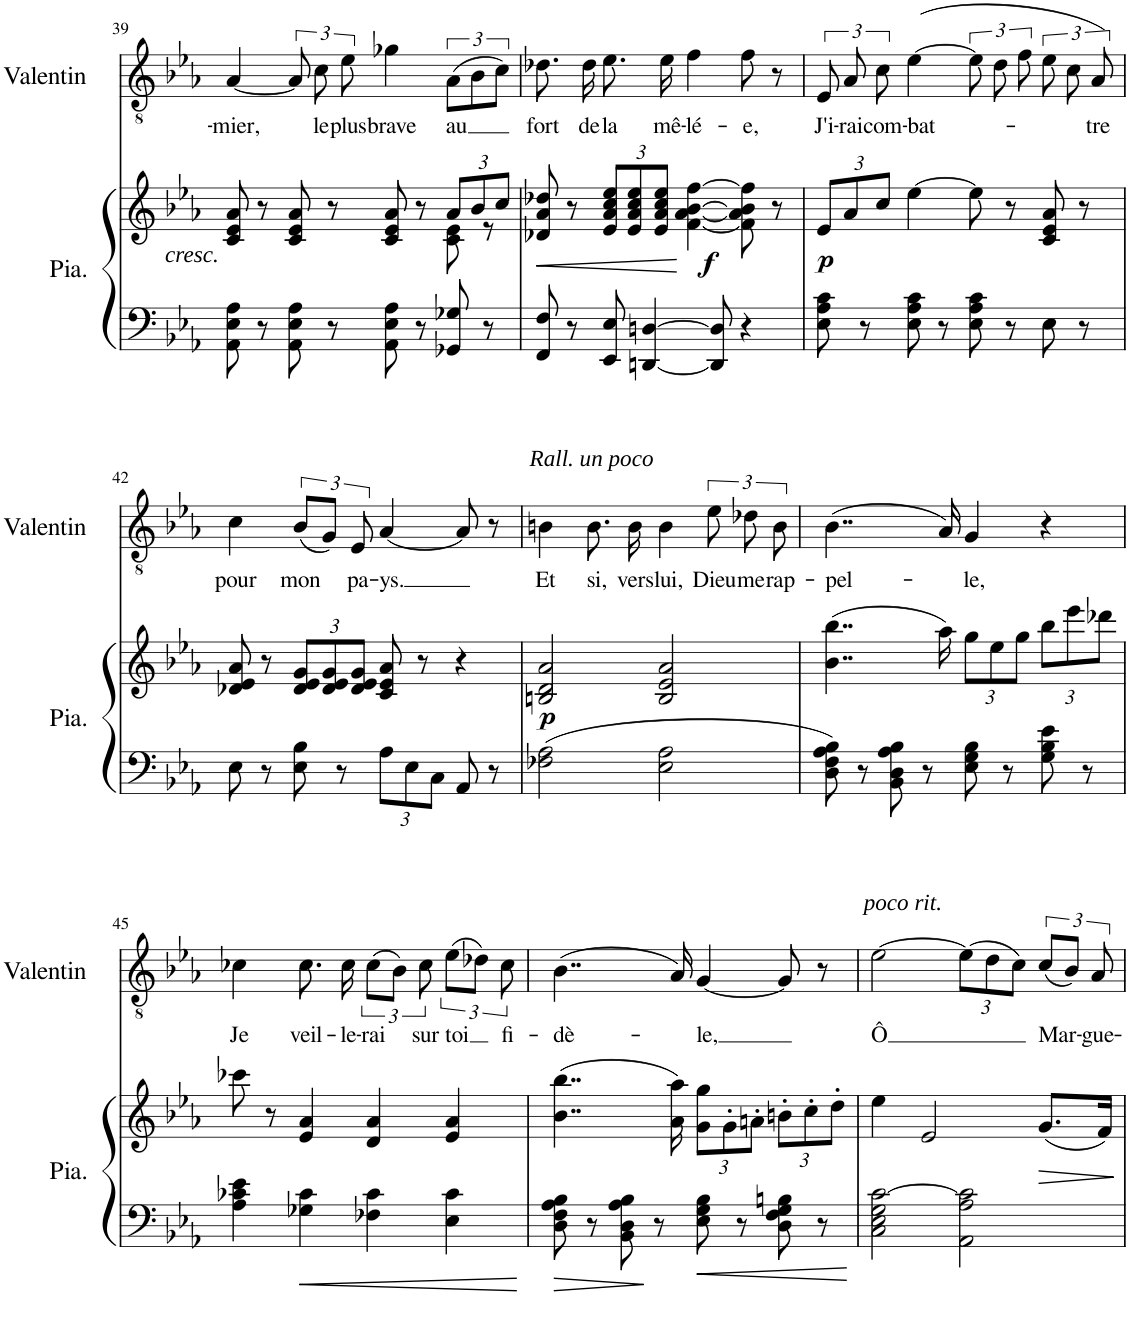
**kern	**kern	**dynam	**kern	**text
*part2	*part2	*part2	*part1	*part1
*staff3	*staff2	*staff2/3	*staff1	*staff1
*I"Piano	*	*	*I"Valentin	*
*I'Pia.	*	*	*I'Valentin	*
!!LO:PB:g=z
*clefF4	*clefG2	*	*clefGv2	*
*k[b-e-a-]	*k[b-e-a-]	*	*k[b-e-a-]	*
*M4/4	*M4/4	*	*M4/4	*
=39	=39	=39	=39	=39
*	*^	*	*	*
!LO:TX:a:i:t=cresc.	!	!	!	!	!
!	!	!	!	!	!LO:LY:b
8AA-\ 8E-\ 8A-\	8c/ 8e-/ 8a-/	2.ryy	.	[4A-/	-mier,
8r	8r	.	.	.	.
8AA-\ 8E-\ 8A-\	8c/ 8e-/ 8a-/	.	.	12A-/]	.
!	!	!	!	!	!LO:LY:b
.	.	.	.	12c\	le
8r	8r	.	.	.	.
!	!	!	!	!	!LO:LY:b
.	.	.	.	12e-\	plus
!	!	!	!	!	!LO:LY:b
8AA-\ 8E-\ 8A-\	8c/ 8e-/ 8a-/	.	.	4g-X\	brave
8r	8r	.	.	.	.
*	*Xbrackettup	*	*	*	*
!	!	!	!	!	!LO:LY:b
8GG-X/ 8G-X/	12a-/L	8c\ 8e-\	.	(12A-\L	au
.	12b-/	.	.	12B-\	.
8r	.	8r	.	.	.
.	12cc/J	.	.	12c\J)	.
*	*v	*v	*	*	*
=40	=40	=40	=40	=40
!	!	!LO:HP:b	!	!LO:LY:b
8FF/ 8F/	8d-X/ 8a-/ 8dd-X/	<	8.d-X\	fort
8r	8r	.	.	.
!	!	!	!	!LO:LY:b
.	.	.	16d-\	de
!	!	!	!	!LO:LY:b
8EE-/ 8E-/	12e-/ 12a-/ 12cc/ 12ee-/L	.	8.e-\	la
.	12e-/ 12a-/ 12cc/ 12ee-/	.	.	.
[4DDn/ [4Dn/	.	.	.	.
.	12e-/ 12a-/ 12cc/ 12ee-/J	.	.	.
!	!	!	!	!LO:LY:b
.	.	.	16e-\	mê-
!	!	!LO:DY:n=1:b	!	!LO:LY:b
.	[4f\ [4a-\ [4b-\ [4ff\	[ f	4f\	-lé-
8DD/] 8D/]	.	.	.	.
!	!	!	!	!LO:LY:b
4r	8f\] 8a-\] 8b-\] 8ff\]	.	8f\	-e,
.	8r	.	8r	.
=41	=41	=41	=41	=41
!	!	!LO:DY:b	!	!LO:LY:b
8E-\ 8A-\ 8c\	12e-/L	p	12E-/	J'i-
!	!	!	!	!LO:LY:b
.	12a-/	.	12A-/	-rai
8r	.	.	.	.
!	!	!	!	!LO:LY:b
.	12cc/J	.	12c\	com-
!	!	!	!	!LO:LY:b
8E-\ 8A-\ 8c\	[4ee-\	.	([4e-\	-bat-
8r	.	.	.	.
8E-\ 8A-\ 8c\	8ee-\]	.	12e-\]	.
.	.	.	12d\	.
8r	8r	.	.	.
.	.	.	12f\	.
8E-\	8c/ 8e-/ 8a-/	.	12e-\	.
.	.	.	12c\	.
8r	8r	.	.	.
!	!	!	!	!LO:LY:b
.	.	.	12A-/)	-tre
!!LO:LB:g=z
=42	=42	=42	=42	=42
!	!	!	!	!LO:LY:b
8E-\	8d-X/ 8e-/ 8a-/	.	4c\	pour
8r	8r	.	.	.
!	!	!	!	!LO:LY:b
8E-\ 8B-\	12d-/ 12e-/ 12g/L	.	(12B-/L	mon
.	12d-/ 12e-/ 12g/	.	12G/J)	.
8r	.	.	.	.
!	!	!	!	!LO:LY:b
.	12d-/ 12e-/ 12g/J	.	12E-/	pa-
*Xbrackettup	*	*	*	*
!	!	!	!	!LO:LY:b
12A-\L	8c/ 8e-/ 8a-/	.	[4A-/	-ys.
12E-\	.	.	.	.
.	8r	.	.	.
12C\J	.	.	.	.
8AA-/	4r	.	8A-/]	.
8r	.	.	8r	.
=43	=43	=43	=43	=43
!	!	!	!LO:TX:a:i:t=Rall. un poco	!
!	!	!LO:DY:b	!	!LO:LY:b
2F-X\ 2A-\	2Bn/ 2d/ 2a-/	p	4Bn\	Et
!	!	!	!	!LO:LY:b
.	.	.	8.B\	si,
!	!	!	!	!LO:LY:b
.	.	.	16B\	vers
!	!	!	!	!LO:LY:b
2E-\ 2A-\	2B/ 2e-/ 2a-/	.	4B\	lui,
!	!	!	!	!LO:LY:b
.	.	.	12e-\	Dieu
!	!	!	!	!LO:LY:b
.	.	.	12d-X\	me
!	!	!	!	!LO:LY:b
.	.	.	12B\	rap-
=44	=44	=44	=44	=44
!	!	!	!	!LO:LY:b
8D\ 8F\ 8A-\ 8B-\	(4..b-\ 4..bb-\	.	(4..B-\	-pel-
8r	.	.	.	.
8BB-\ 8D\ 8A-\ 8B-\	.	.	.	.
8r	.	.	.	.
.	16aa-\)	.	16A-/)	.
!	!	!	!	!LO:LY:b
8E-\ 8G\ 8B-\	12gg\L	.	4G/	-le,
.	12ee-\	.	.	.
8r	.	.	.	.
.	12gg\J	.	.	.
8G\ 8B-\ 8e-\	12bb-\L	.	4r	.
.	12eee-\	.	.	.
8r	.	.	.	.
.	12ddd-X\J	.	.	.
!!LO:LB:g=z
=45	=45	=45	=45	=45
!	!	!	!	!LO:LY:b
4A-\ 4c-X\ 4e-\	8ccc-X\	.	4c-X\	Je
.	8r	.	.	.
!	!	!	!	!LO:LY:b
4G-X\ 4c-\	4e-/ 4a-/	.	8.c-\	veil-
!	!	!	!	!LO:LY:b
.	.	.	16c-\	-le-
!	!	!	!	!LO:LY:b
4F-X\ 4c-\	4d/ 4a-/	.	(12c-\L	-rai
.	.	.	12B-\J)	.
!	!	!	!	!LO:LY:b
.	.	.	12c-\	sur
!	!	!	!	!LO:LY:b
4E-\ 4c-\	4e-/ 4a-/	.	(12e-\L	toi
.	.	.	12d-X\J)	.
!	!	!	!	!LO:LY:b
.	.	.	12c-\	fi-
=46	=46	=46	=46	=46
!	!	!	!	!LO:LY:b
8D\ 8F\ 8A-\ 8B-\	(4..b-\ 4..bb-\	.	(4..B-\	-dè-
8r	.	.	.	.
8BB-\ 8D\ 8A-\ 8B-\	.	.	.	.
8r	.	.	.	.
.	16a-\ 16aa-\)	.	16A-/)	.
!	!	!	!	!LO:LY:b
8E-\ 8G\ 8B-\	12g\ 12gg\L	.	[4G/	-le,
.	12g'\	.	.	.
8r	.	.	.	.
.	12an'\J	.	.	.
8D\ 8F\ 8G\ 8Bn\	12bn'\L	.	8G/]	.
.	12cc'\	.	.	.
8r	.	.	8r	.
.	12dd'\J	.	.	.
=47	=47	=47	=47	=47
!	!	!	!LO:TX:a:i:t=poco rit.	!
!	!	!	!	!LO:LY:b
2C\ 2E-\ 2G\ [2c\	4ee-\	.	[2e-\	Ô
.	2e-/	.	.	.
*	*	*	*Xbrackettup	*
2AA-\ 2A-\ 2c\]	.	.	(12e-\L]	.
.	.	.	12d\	.
.	.	.	12c\J)	.
!	!	!LO:HP:b	!	!
*	*	*	*brackettup	*
!	!	!	!	!LO:LY:b
.	(8.g/L	>	(12c/L	Mar-
.	.	.	12B-/J)	.
!	!	!	!	!LO:LY:b
.	.	.	12A-/	-gue-
.	16f/Jk)	.	.	.
.	.	]	.	.
=	=	=	=	=
*-	*-	*-	*-	*-
